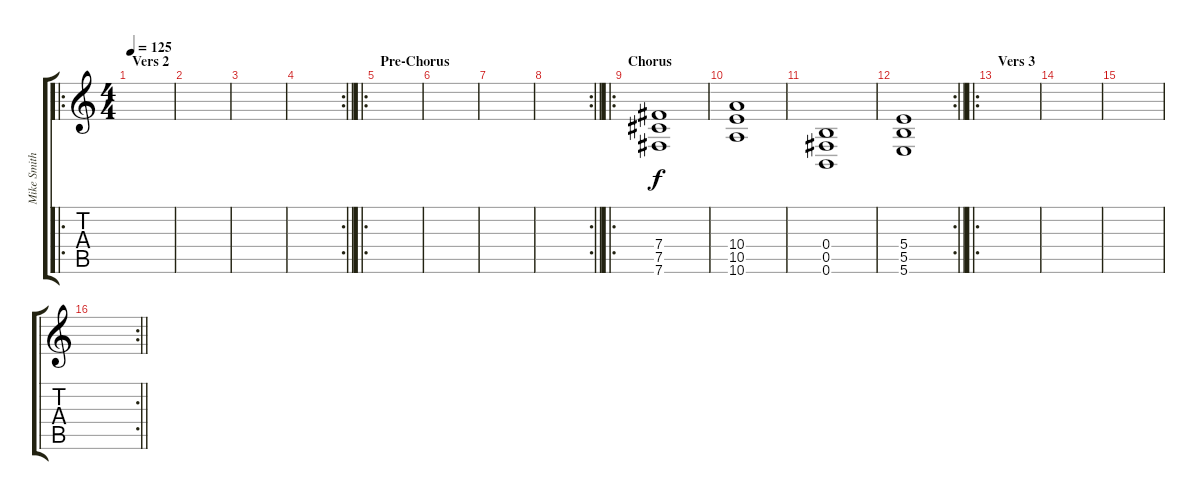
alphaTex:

\track ("Mike Smith Rythm" "Mike Smith") {instrument distortionguitar}
\staff {score tabs}
\tuning (Db4 Ab3 E3 B2 Gb2 B1) {hide}
\ro
\ts (4 4)
\section ("" "Vers 2")
\tempo 125
\clef g2
\ks c
|
|
|
\rc 2
\barLineRight lightlight
|
\ro
\section ("" "Pre-Chorus")
|
|
|
\rc 2
\barLineRight lightlight
|
\ro
\section ("" "Chorus")
(7.4 7.5 7.6).1 |
(10.4 10.5 10.6).1 |
(0.4 0.5 0.6).1 |
\rc 2
\barLineRight lightlight
(5.4 5.5 5.6).1 |
\ro
\section ("" "Vers 3")
|
|
|
\rc 2
\barLineRight lightlight
